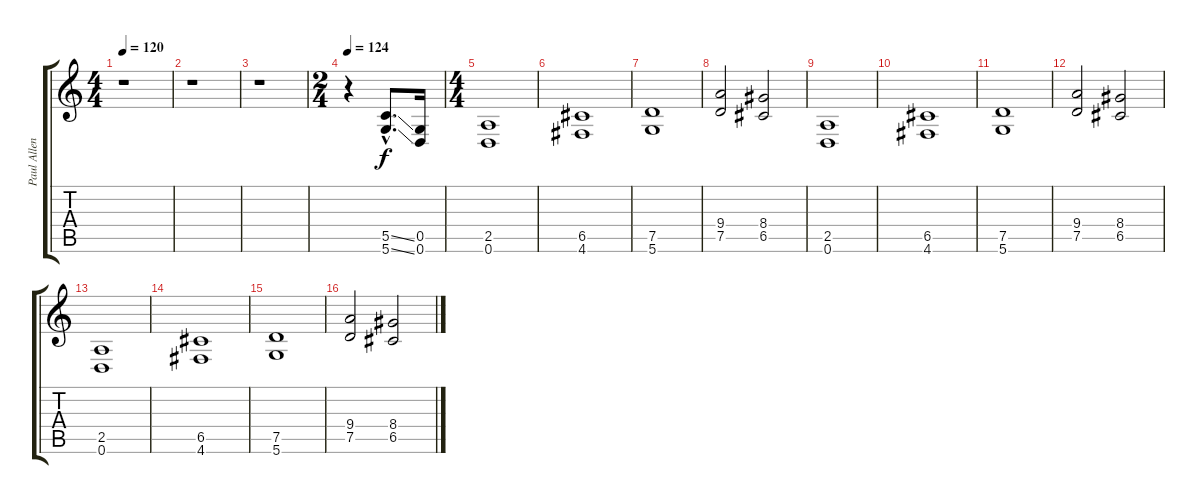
\track ("Paul Allender (Guitar)" "Paul Allen") {instrument overdrivenguitar}
\staff {score tabs}
\tuning (D4 A3 F3 C3 G2 D2) {hide}
\ts (4 4)
\tempo 120
\clef g2
\ks c
r.1{dy f} |
r.1 |
r.1 |
\ts (2 4)
\tempo 124
r.4 (5.5{ss hac} 5.6{ss hac}).8{d} (0.5 0.6).16 |
\ts (4 4)
(2.5 0.6).1 |
(6.5 4.6).1 |
(7.5 5.6).1 |
(9.4 7.5).2 (8.4 6.5).2 |
(2.5 0.6).1 |
(6.5 4.6).1 |
(7.5 5.6).1 |
(9.4 7.5).2 (8.4 6.5).2 |
(2.5 0.6).1 |
(6.5 4.6).1 |
(7.5 5.6).1 |
(9.4 7.5).2 (8.4 6.5).2
